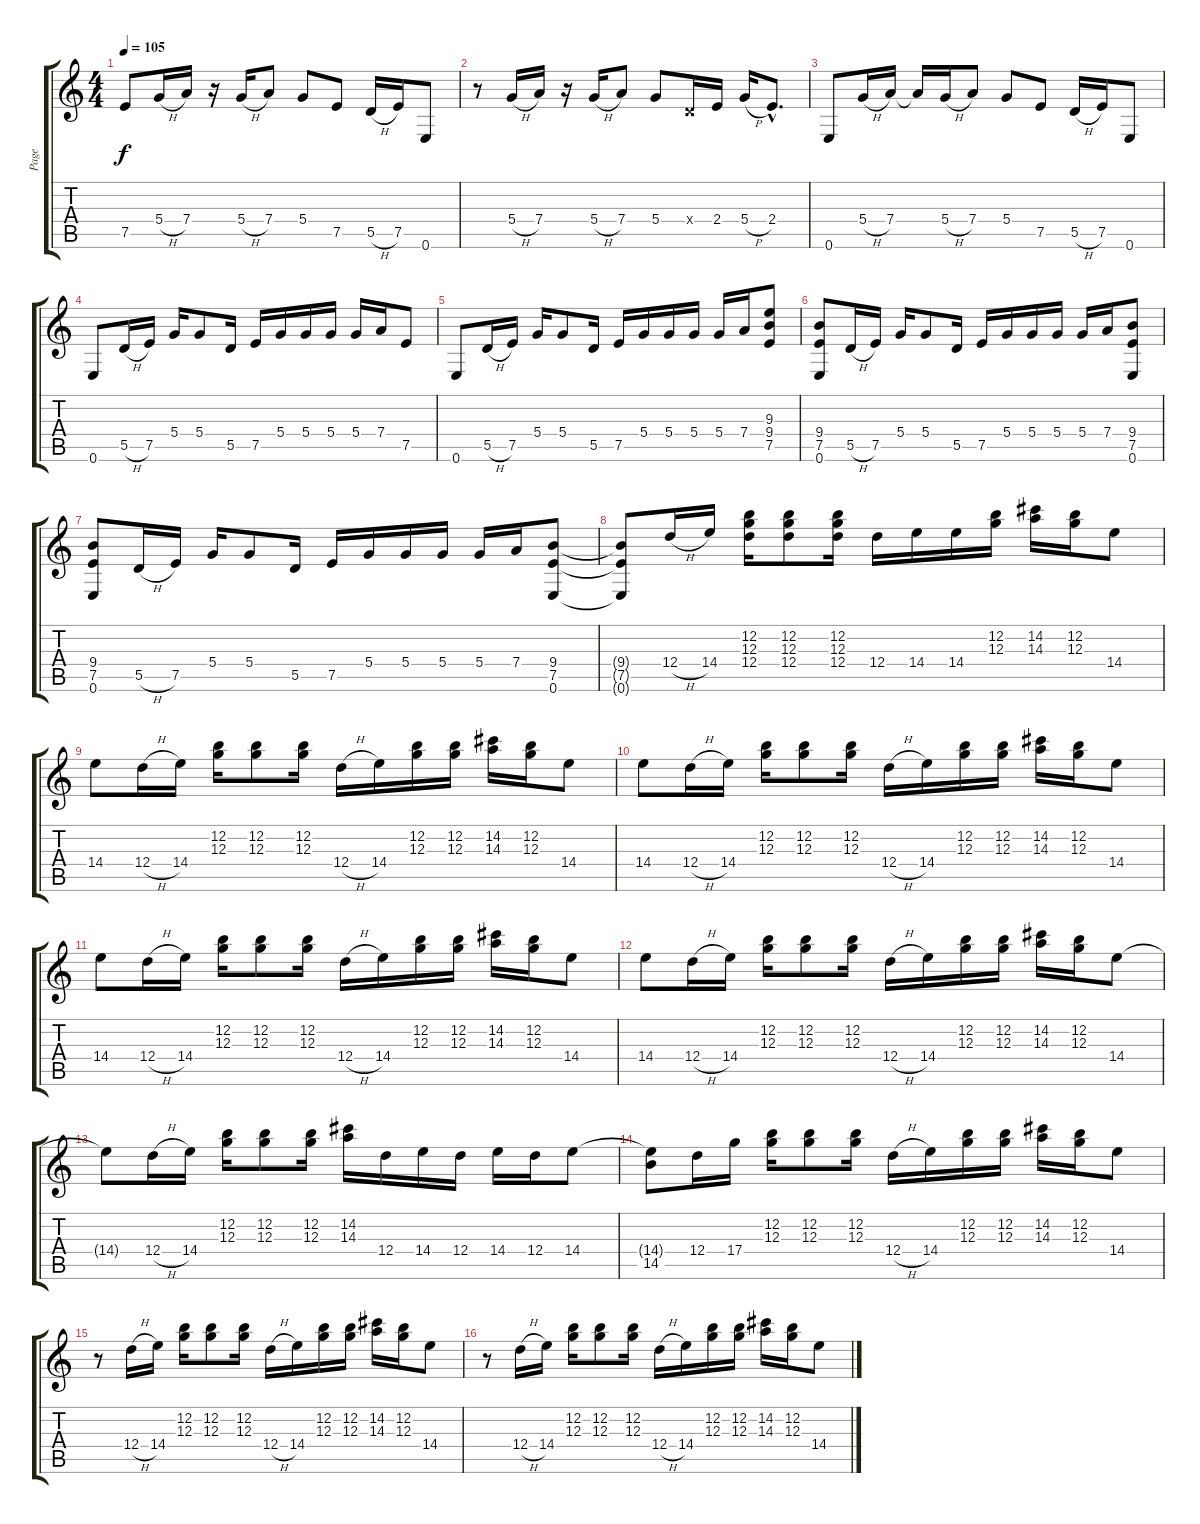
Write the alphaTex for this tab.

\track ("Page" "Page") {instrument distortionguitar}
\staff {score tabs}
\tuning (E4 B3 G3 D3 A2 E2) {hide}
\ts (4 4)
\tempo 105
\clef g2
\ks c
7.5.8{dy f} 5.4{h}.16 7.4.16 r.16 5.4{h}.16 7.4.8 5.4.8 7.5.8 5.5{h}.16 7.5.16 0.6.8 |
r.8 5.4{h}.16 7.4.16 r.16 5.4{h}.16 7.4.8 5.4.8 0.4{x}.16 2.4.16 5.4{h}.16 2.4{hac}.8{d} |
0.6.8 5.4{h}.16 7.4.16 7.4{t}.16 5.4{h}.16 7.4.8 5.4.8 7.5.8 5.5{h}.16 7.5.16 0.6.8 |
0.6.8 5.5{h}.16 7.5.16 5.4.16 5.4.8 5.5.16 7.5.16 5.4.16 5.4.16 5.4.16 5.4.16 7.4.16 7.5.8 |
0.6.8 5.5{h}.16 7.5.16 5.4.16 5.4.8 5.5.16 7.5.16 5.4.16 5.4.16 5.4.16 5.4.16 7.4.16 (9.3 9.4 7.5).8 |
(9.4 7.5 0.6).8 5.5{h}.16 7.5.16 5.4.16 5.4.8 5.5.16 7.5.16 5.4.16 5.4.16 5.4.16 5.4.16 7.4.16 (9.4 7.5 0.6).8 |
(9.4 7.5 0.6).8 5.5{h}.16 7.5.16 5.4.16 5.4.8 5.5.16 7.5.16 5.4.16 5.4.16 5.4.16 5.4.16 7.4.16 (9.4 7.5 0.6).8 |
(9.4{t} 7.5{t} 0.6{t}).8 12.4{h}.16 14.4.16 (12.2 12.3 12.4).16 (12.2 12.3 12.4).8 (12.2 12.3 12.4).16 12.4.16 14.4.16 14.4.16 (12.2 12.3).16 (14.2 14.3).16 (12.2 12.3).16 14.4.8 |
14.4.8 12.4{h}.16 14.4.16 (12.2 12.3).16 (12.2 12.3).8 (12.2 12.3).16 12.4{h}.16 14.4.16 (12.2 12.3).16 (12.2 12.3).16 (14.2 14.3).16 (12.2 12.3).16 14.4.8 |
14.4.8{volume 14} 12.4{h}.16 14.4.16 (12.2 12.3).16 (12.2 12.3).8 (12.2 12.3).16 12.4{h}.16 14.4.16 (12.2 12.3).16 (12.2 12.3).16 (14.2 14.3).16 (12.2 12.3).16 14.4.8 |
14.4.8{volume 13} 12.4{h}.16 14.4.16 (12.2 12.3).16 (12.2 12.3).8 (12.2 12.3).16 12.4{h}.16 14.4.16 (12.2 12.3).16 (12.2 12.3).16 (14.2 14.3).16 (12.2 12.3).16 14.4.8 |
14.4.8{volume 12} 12.4{h}.16 14.4.16 (12.2 12.3).16 (12.2 12.3).8 (12.2 12.3).16 12.4{h}.16 14.4.16 (12.2 12.3).16 (12.2 12.3).16 (14.2 14.3).16 (12.2 12.3).16 14.4.8 |
14.4{t}.8{volume 11} 12.4{h}.16 14.4.16 (12.2 12.3).16 (12.2 12.3).8 (12.2 12.3).16 (14.2 14.3).16 12.4.16 14.4.16 12.4.16 14.4.16 12.4.16 14.4.8 |
(14.4{t} 14.5).8{volume 8} 12.4.16 17.4.16 (12.2 12.3).16 (12.2 12.3).8 (12.2 12.3).16 12.4{h}.16 14.4.16 (12.2 12.3).16 (12.2 12.3).16 (14.2 14.3).16 (12.2 12.3).16 14.4.8 |
r.8 12.4{h}.16{volume 6} 14.4.16 (12.2 12.3).16 (12.2 12.3).8 (12.2 12.3).16 12.4{h}.16 14.4.16 (12.2 12.3).16 (12.2 12.3).16 (14.2 14.3).16 (12.2 12.3).16 14.4.8 |
r.8{volume 4} 12.4{h}.16 14.4.16 (12.2 12.3).16 (12.2 12.3).8 (12.2 12.3).16 12.4{h}.16 14.4.16 (12.2 12.3).16 (12.2 12.3).16 (14.2 14.3).16 (12.2 12.3).16 14.4.8
